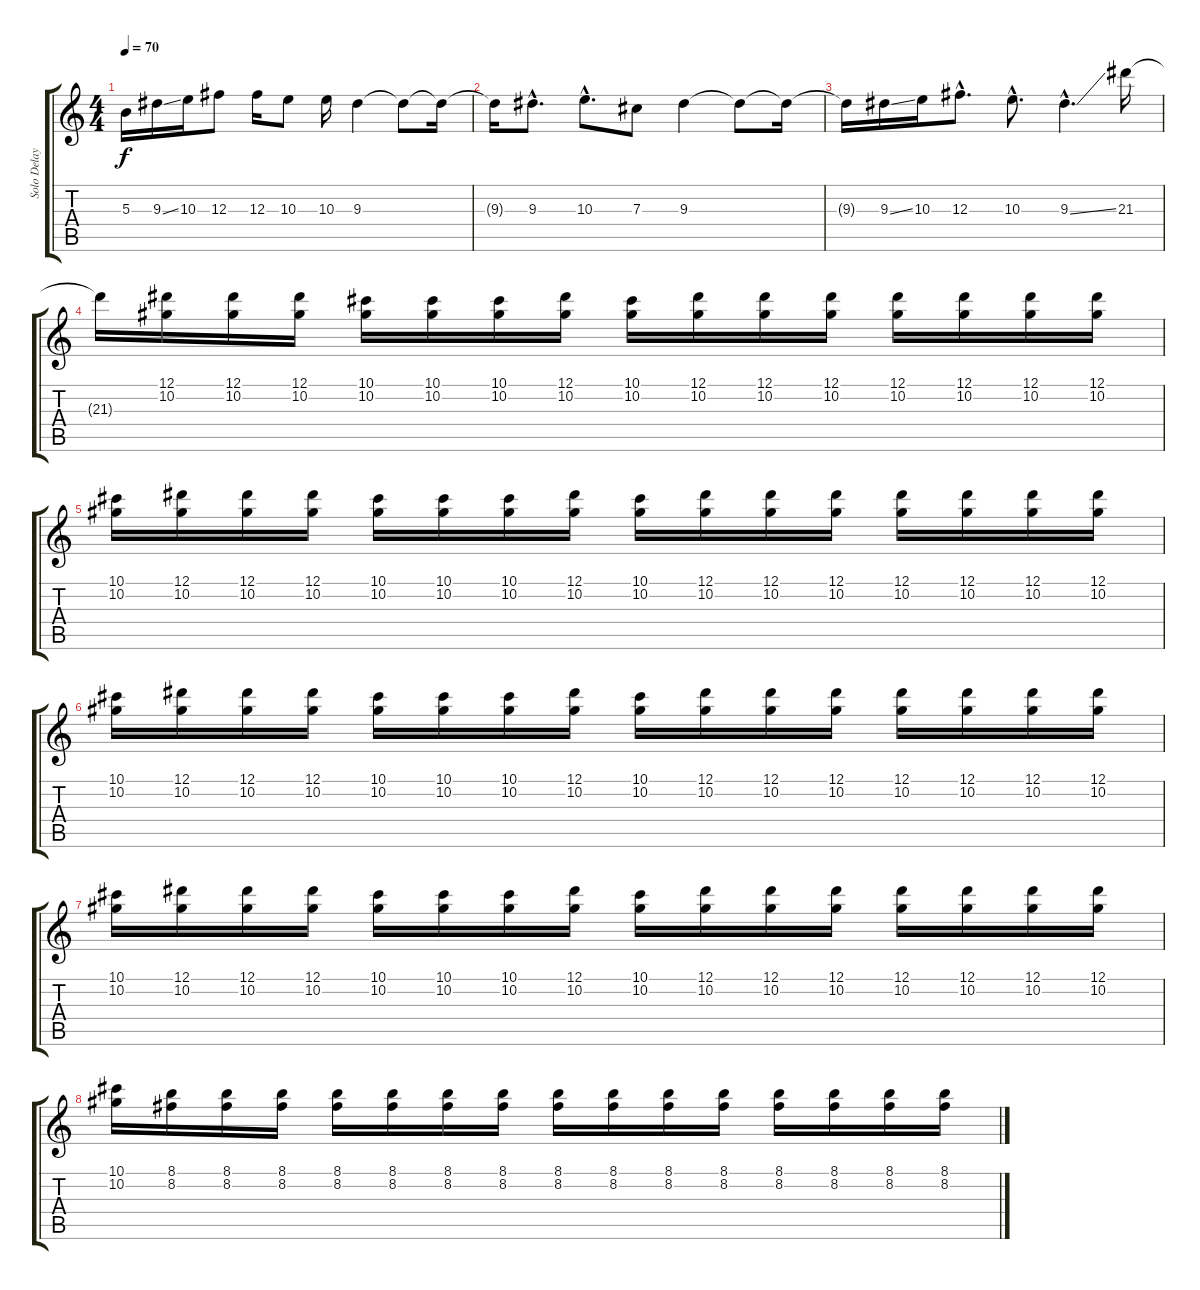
\track ("Solo Delay" "Solo Delay") {instrument distortionguitar}
\staff {score tabs}
\tuning (Eb4 Bb3 Gb3 Db3 Ab2 Eb2) {hide}
\ts (4 4)
\tempo 70
\clef g2
\ks c
5.3{t}.16{dy f} 9.3{ss}.16 10.3.16 12.3.8 12.3.16 10.3.8 10.3.16 9.3.4 9.3{t}.8 9.3{t}.16 |
9.3{t}.16 9.3{hac}.8{d} 10.3{hac}.8{d} 7.3.8 9.3.4 9.3{t}.8 9.3{t}.16 |
9.3{t}.16 9.3{ss}.16 10.3.16 12.3{hac}.8{d} 10.3{hac}.8{d} 9.3{ss hac}.4{d} 21.3.16 |
21.3{t}.16 (12.1 10.2).16 (12.1 10.2).16 (12.1 10.2).16 (10.1 10.2).16 (10.1 10.2).16 (10.1 10.2).16 (12.1 10.2).16 (10.1 10.2).16 (12.1 10.2).16 (12.1 10.2).16 (12.1 10.2).16 (12.1 10.2).16 (12.1 10.2).16 (12.1 10.2).16 (12.1 10.2).16 |
(10.1 10.2).16 (12.1 10.2).16 (12.1 10.2).16 (12.1 10.2).16 (10.1 10.2).16 (10.1 10.2).16 (10.1 10.2).16 (12.1 10.2).16 (10.1 10.2).16 (12.1 10.2).16 (12.1 10.2).16 (12.1 10.2).16 (12.1 10.2).16 (12.1 10.2).16 (12.1 10.2).16 (12.1 10.2).16 |
(10.1 10.2).16 (12.1 10.2).16 (12.1 10.2).16 (12.1 10.2).16 (10.1 10.2).16 (10.1 10.2).16 (10.1 10.2).16 (12.1 10.2).16 (10.1 10.2).16 (12.1 10.2).16 (12.1 10.2).16 (12.1 10.2).16 (12.1 10.2).16 (12.1 10.2).16 (12.1 10.2).16 (12.1 10.2).16 |
(10.1 10.2).16 (12.1 10.2).16 (12.1 10.2).16 (12.1 10.2).16 (10.1 10.2).16 (10.1 10.2).16 (10.1 10.2).16 (12.1 10.2).16 (10.1 10.2).16 (12.1 10.2).16 (12.1 10.2).16 (12.1 10.2).16 (12.1 10.2).16 (12.1 10.2).16 (12.1 10.2).16 (12.1 10.2).16 |
(10.1 10.2).16 (8.1 8.2).16 (8.1 8.2).16 (8.1 8.2).16 (8.1 8.2).16 (8.1 8.2).16 (8.1 8.2).16 (8.1 8.2).16 (8.1 8.2).16 (8.1 8.2).16 (8.1 8.2).16 (8.1 8.2).16 (8.1 8.2).16 (8.1 8.2).16 (8.1 8.2).16 (8.1 8.2).16
